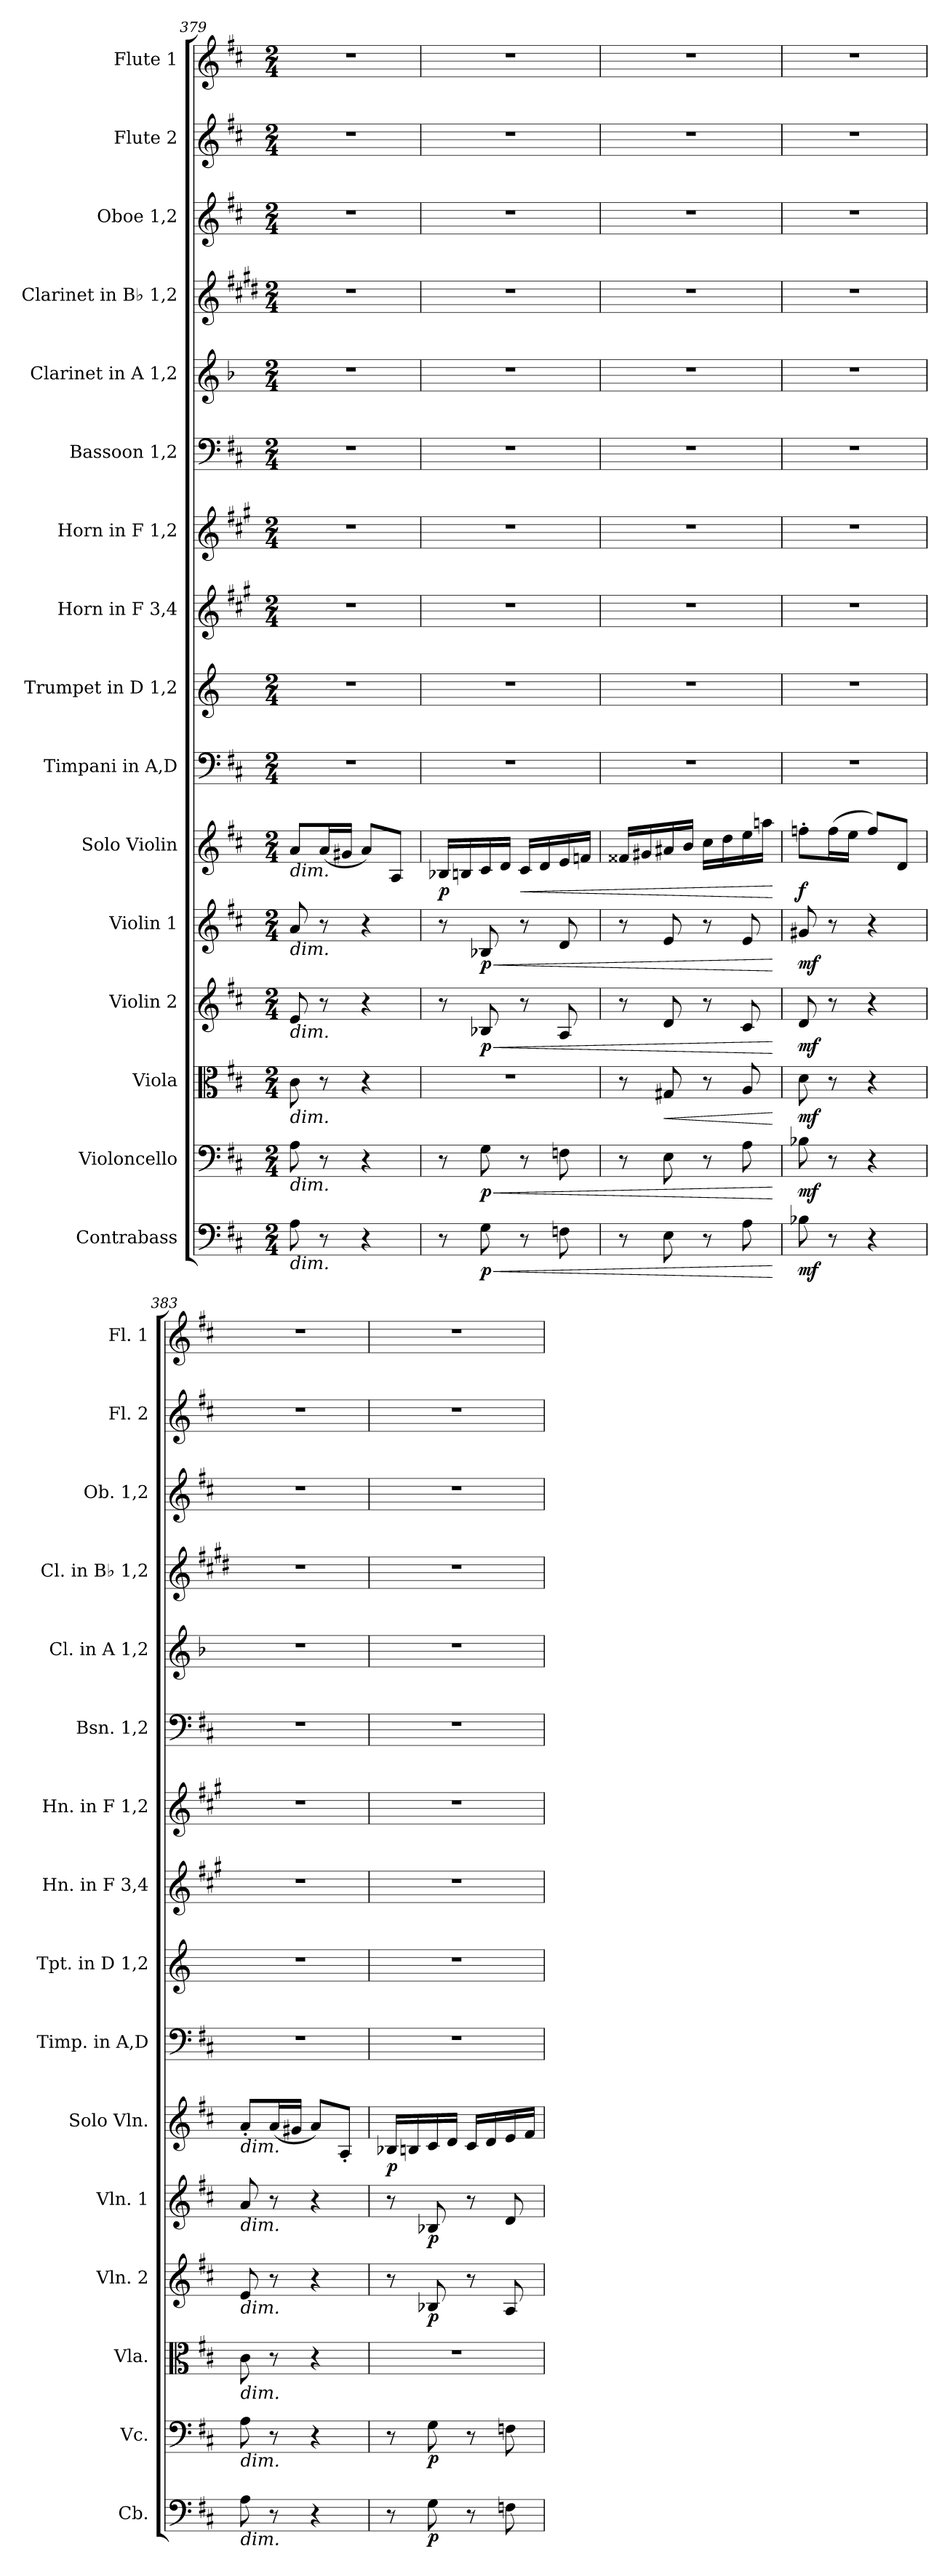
**kern	**dynam	**kern	**dynam	**kern	**dynam	**kern	**dynam	**kern	**dynam	**kern	**dynam	**kern	**kern	**kern	**kern	**kern	**kern	**kern	**kern	**kern	**kern
*part16	*part16	*part15	*part15	*part14	*part14	*part13	*part13	*part12	*part12	*part11	*part11	*part10	*part9	*part8	*part7	*part6	*part5	*part4	*part3	*part2	*part1
*staff16	*staff16	*staff15	*staff15	*staff14	*staff14	*staff13	*staff13	*staff12	*staff12	*staff11	*staff11	*staff10	*staff9	*staff8	*staff7	*staff6	*staff5	*staff4	*staff3	*staff2	*staff1
*I"Contrabass	*	*I"Violoncello	*	*I"Viola	*	*I"Violin 2	*	*I"Violin 1	*	*I"Solo Violin	*	*I"Timpani in A,D	*I"Trumpet in D 1,2	*I"Horn in F 3,4	*I"Horn in F 1,2	*I"Bassoon 1,2	*I"Clarinet in A 1,2	*I"Clarinet in B♭ 1,2	*I"Oboe 1,2	*I"Flute 2	*I"Flute 1
*I'Cb.	*	*I'Vc.	*	*I'Vla.	*	*I'Vln. 2	*	*I'Vln. 1	*	*I'Solo Vln.	*	*I'Timp. in A,D	*I'Tpt. in D 1,2	*I'Hn. in F 3,4	*I'Hn. in F 1,2	*I'Bsn. 1,2	*I'Cl. in A 1,2	*I'Cl. in B♭ 1,2	*I'Ob. 1,2	*I'Fl. 2	*I'Fl. 1
*clefF4	*	*clefF4	*	*clefC3	*	*clefG2	*	*clefG2	*	*clefG2	*	*clefF4	*clefG2	*clefG2	*clefG2	*clefF4	*clefG2	*clefG2	*clefG2	*clefG2	*clefG2
*ITrd7c12	*	*	*	*	*	*	*	*	*	*	*	*	*ITrd-1c-2	*ITrd4c7	*ITrd4c7	*	*ITrd2c3	*ITrd1c2	*	*	*
*k[f#c#]	*	*k[f#c#]	*	*k[f#c#]	*	*k[f#c#]	*	*k[f#c#]	*	*k[f#c#]	*	*k[f#c#]	*k[f#c#]	*k[f#c#]	*k[f#c#]	*k[f#c#]	*k[f#c#]	*k[f#c#]	*k[f#c#]	*k[f#c#]	*k[f#c#]
*M2/4	*	*M2/4	*	*M2/4	*	*M2/4	*	*M2/4	*	*M2/4	*	*M2/4	*M2/4	*M2/4	*M2/4	*M2/4	*M2/4	*M2/4	*M2/4	*M2/4	*M2/4
=379	=379	=379	=379	=379	=379	=379	=379	=379	=379	=379	=379	=379	=379	=379	=379	=379	=379	=379	=379	=379	=379
!	!	!	!	!	!	!	!	!	!	!LO:TX:b:i:t=dim.	!	!	!	!	!	!	!	!	!	!	!
!	!	!	!	!	!	!	!	!LO:TX:b:i:t=dim.	!	!	!	!	!	!	!	!	!	!	!	!	!
!	!	!	!	!	!	!LO:TX:b:i:t=dim.	!	!	!	!	!	!	!	!	!	!	!	!	!	!	!
!	!	!	!	!LO:TX:b:i:t=dim.	!	!	!	!	!	!	!	!	!	!	!	!	!	!	!	!	!
!	!	!LO:TX:b:i:t=dim.	!	!	!	!	!	!	!	!	!	!	!	!	!	!	!	!	!	!	!
!LO:TX:b:i:t=dim.	!	!	!	!	!	!	!	!	!	!	!	!	!	!	!	!	!	!	!	!	!
8AA\	.	8A\	.	8c#\	.	8e/	.	8a/	.	8a/L	.	2r	2r	2r	2r	2r	2r	2r	2r	2r	2r
8r	.	8r	.	8r	.	8r	.	8r	.	(<16a/L	.	.	.	.	.	.	.	.	.	.	.
.	.	.	.	.	.	.	.	.	.	16g#X/JJ	.	.	.	.	.	.	.	.	.	.	.
4r	.	4r	.	4r	.	4r	.	4r	.	8a/L)	.	.	.	.	.	.	.	.	.	.	.
.	.	.	.	.	.	.	.	.	.	8A/J	.	.	.	.	.	.	.	.	.	.	.
=380	=380	=380	=380	=380	=380	=380	=380	=380	=380	=380	=380	=380	=380	=380	=380	=380	=380	=380	=380	=380	=380
!	!	!	!	!	!	!	!	!	!	!	!LO:DY:b	!	!	!	!	!	!	!	!	!	!
8r	.	8r	.	2r	.	8r	.	8r	.	16B-X/LL	p	2r	2r	2r	2r	2r	2r	2r	2r	2r	2r
.	.	.	.	.	.	.	.	.	.	16Bn/	.	.	.	.	.	.	.	.	.	.	.
!	!LO:HP:b	!	!LO:HP:b	!	!	!	!LO:HP:b	!	!LO:HP:b	!	!	!	!	!	!	!	!	!	!	!	!
!	!LO:DY:n=1:b	!	!LO:DY:n=1:b	!	!	!	!LO:DY:n=1:b	!	!LO:DY:n=1:b	!	!	!	!	!	!	!	!	!	!	!	!
8GG\	< p	8G\	< p	.	.	8B-X/	< p	8B-X/	< p	16c#/	.	.	.	.	.	.	.	.	.	.	.
.	.	.	.	.	.	.	.	.	.	16d/JJ	.	.	.	.	.	.	.	.	.	.	.
!	!	!	!	!	!	!	!	!	!	!	!LO:HP:b	!	!	!	!	!	!	!	!	!	!
8r	.	8r	.	.	.	8r	.	8r	.	16c#/LL	<	.	.	.	.	.	.	.	.	.	.
.	.	.	.	.	.	.	.	.	.	16d/	.	.	.	.	.	.	.	.	.	.	.
8FFn\	.	8Fn\	.	.	.	8A/	.	8d/	.	16e/	.	.	.	.	.	.	.	.	.	.	.
.	.	.	.	.	.	.	.	.	.	16fn/JJ	.	.	.	.	.	.	.	.	.	.	.
=381	=381	=381	=381	=381	=381	=381	=381	=381	=381	=381	=381	=381	=381	=381	=381	=381	=381	=381	=381	=381	=381
8r	.	8r	.	8r	.	8r	.	8r	.	16f##X/LL	.	2r	2r	2r	2r	2r	2r	2r	2r	2r	2r
.	.	.	.	.	.	.	.	.	.	16g#X/	.	.	.	.	.	.	.	.	.	.	.
!	!	!	!	!	!LO:HP:b	!	!	!	!	!	!	!	!	!	!	!	!	!	!	!	!
8EE\	.	8E\	.	8G#X/	<	8d/	.	8e/	.	16a#X/	.	.	.	.	.	.	.	.	.	.	.
.	.	.	.	.	.	.	.	.	.	16b/JJ	.	.	.	.	.	.	.	.	.	.	.
8r	.	8r	.	8r	.	8r	.	8r	.	16cc#\LL	.	.	.	.	.	.	.	.	.	.	.
.	.	.	.	.	.	.	.	.	.	16dd\	.	.	.	.	.	.	.	.	.	.	.
8AA\	.	8A\	.	8A/	.	8c#/	.	8e/	.	16ee\	.	.	.	.	.	.	.	.	.	.	.
.	.	.	.	.	.	.	.	.	.	16aan\JJ	.	.	.	.	.	.	.	.	.	.	.
.	[	.	[	.	[	.	[	.	[	.	[	.	.	.	.	.	.	.	.	.	.
!!LO:LB:g=z
=382	=382	=382	=382	=382	=382	=382	=382	=382	=382	=382	=382	=382	=382	=382	=382	=382	=382	=382	=382	=382	=382
!	!LO:DY:b	!	!LO:DY:b	!	!LO:DY:b	!	!LO:DY:b	!	!LO:DY:b	!	!LO:DY:b	!	!	!	!	!	!	!	!	!	!
8BB-X\	mf	8B-X\	mf	8d\	mf	8d/	mf	8g#X/	mf	8ffn'\L	f	2r	2r	2r	2r	2r	2r	2r	2r	2r	2r
8r	.	8r	.	8r	.	8r	.	8r	.	(>16ff\L	.	.	.	.	.	.	.	.	.	.	.
.	.	.	.	.	.	.	.	.	.	16ee\JJ	.	.	.	.	.	.	.	.	.	.	.
4r	.	4r	.	4r	.	4r	.	4r	.	8ff/L)	.	.	.	.	.	.	.	.	.	.	.
.	.	.	.	.	.	.	.	.	.	8d/J	.	.	.	.	.	.	.	.	.	.	.
=383	=383	=383	=383	=383	=383	=383	=383	=383	=383	=383	=383	=383	=383	=383	=383	=383	=383	=383	=383	=383	=383
!	!	!	!	!	!	!	!	!	!	!LO:TX:b:i:t=dim.	!	!	!	!	!	!	!	!	!	!	!
!	!	!	!	!	!	!	!	!LO:TX:b:i:t=dim.	!	!	!	!	!	!	!	!	!	!	!	!	!
!	!	!	!	!	!	!LO:TX:b:i:t=dim.	!	!	!	!	!	!	!	!	!	!	!	!	!	!	!
!	!	!	!	!LO:TX:b:i:t=dim.	!	!	!	!	!	!	!	!	!	!	!	!	!	!	!	!	!
!	!	!LO:TX:b:i:t=dim.	!	!	!	!	!	!	!	!	!	!	!	!	!	!	!	!	!	!	!
!LO:TX:b:i:t=dim.	!	!	!	!	!	!	!	!	!	!	!	!	!	!	!	!	!	!	!	!	!
8AA\	.	8A\	.	8c#\	.	8e/	.	8a/	.	8a'/L	.	2r	2r	2r	2r	2r	2r	2r	2r	2r	2r
8r	.	8r	.	8r	.	8r	.	8r	.	(<16a/L	.	.	.	.	.	.	.	.	.	.	.
.	.	.	.	.	.	.	.	.	.	16g#X/JJ	.	.	.	.	.	.	.	.	.	.	.
4r	.	4r	.	4r	.	4r	.	4r	.	8a/L)	.	.	.	.	.	.	.	.	.	.	.
.	.	.	.	.	.	.	.	.	.	8A'/J	.	.	.	.	.	.	.	.	.	.	.
=384	=384	=384	=384	=384	=384	=384	=384	=384	=384	=384	=384	=384	=384	=384	=384	=384	=384	=384	=384	=384	=384
!	!	!	!	!	!	!	!	!	!	!	!LO:DY:b	!	!	!	!	!	!	!	!	!	!
8r	.	8r	.	2r	.	8r	.	8r	.	16B-X/LL	p	2r	2r	2r	2r	2r	2r	2r	2r	2r	2r
.	.	.	.	.	.	.	.	.	.	16Bn/	.	.	.	.	.	.	.	.	.	.	.
!	!LO:DY:b	!	!LO:DY:b	!	!	!	!LO:DY:b	!	!LO:DY:b	!	!	!	!	!	!	!	!	!	!	!	!
8GG\	p	8G\	p	.	.	8B-X/	p	8B-X/	p	16c#/	.	.	.	.	.	.	.	.	.	.	.
.	.	.	.	.	.	.	.	.	.	16d/JJ	.	.	.	.	.	.	.	.	.	.	.
8r	.	8r	.	.	.	8r	.	8r	.	16c#/LL	.	.	.	.	.	.	.	.	.	.	.
.	.	.	.	.	.	.	.	.	.	16d/	.	.	.	.	.	.	.	.	.	.	.
8FFn\	.	8Fn\	.	.	.	8A/	.	8d/	.	16e/	.	.	.	.	.	.	.	.	.	.	.
.	.	.	.	.	.	.	.	.	.	16f#/JJ	.	.	.	.	.	.	.	.	.	.	.
=	=	=	=	=	=	=	=	=	=	=	=	=	=	=	=	=	=	=	=	=	=
*-	*-	*-	*-	*-	*-	*-	*-	*-	*-	*-	*-	*-	*-	*-	*-	*-	*-	*-	*-	*-	*-
